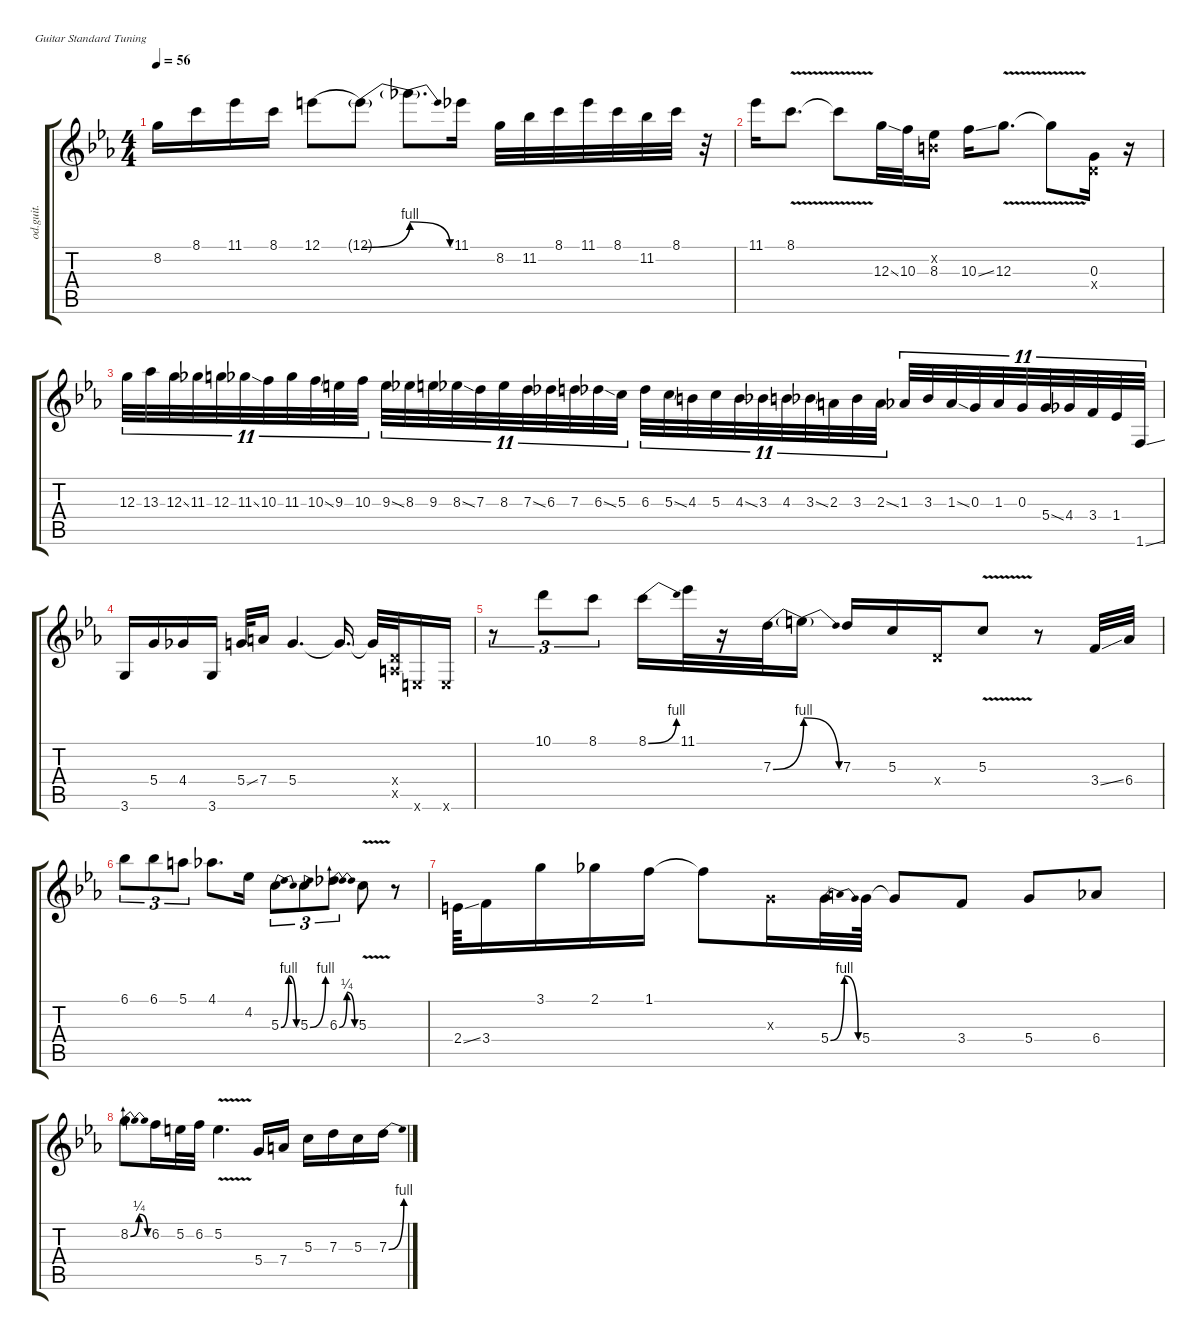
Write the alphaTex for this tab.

\defaultSystemsLayout 4
\hideDynamics
\bracketExtendMode groupsimilarinstruments
\otherSystemsTrackNameOrientation horizontal
\track ("Lead 1" "od.guit.") {defaultSystemsLayout 4 instrument overdrivenguitar}
\staff {score tabs}
\tuning (E4 B3 G3 D3 A2 E2)
\ts (4 4)
\tempo 56
\clef g2
\ks cminor
8.2{acc forcenatural}.16{dy f beam Down} 8.1{acc forcenatural}.16{beam Down} 11.1{acc b}.16{beam Down} 8.1{acc forcenatural}.16{beam Down} 12.1{be (hold 0 0 60 0) acc forcenatural}.8{beam Down} 12.1{be (bend 0 0 60 4) t acc forcenatural}.8{beam Down} 12.1{be (release 0 4 60 0) t}.8{d beam Down} 11.1{acc b}.16{beam Down} 8.2{acc forcenatural}.32{beam Down} 11.2{acc b}.32{beam Down} 8.1{acc forcenatural}.32{beam Down} 11.1{acc b}.32{beam Down} 8.1{acc forcenatural}.32{beam Down} 11.2{acc b}.32{beam Down} 8.1{acc forcenatural}.32{beam Down} r.32{beam Down} |
11.1{acc b}.16{beam Down} 8.1{v acc forcenatural}.8{d beam Down} 8.1{v t acc forcenatural}.8{beam Down} 12.3{ss acc forcenatural}.32{beam Down} 10.3{acc forcenatural}.32{beam Down} (0.2{x acc forcenatural} 8.3{acc b}).16{beam Down} 10.3{ss acc forcenatural}.16{beam Down} 12.3{v acc forcenatural}.8{d beam Down} 12.3{v t acc forcenatural}.8{beam Down} (0.3{acc forcenatural} 0.4{x acc forcenatural}).16{beam Down} r.16{beam Down} |
12.3{acc forcenatural}.32{tu (11 8) beam Down} 13.3{acc b}.32{tu (11 8) beam Down} 12.3{ss acc forcenatural}.32{tu (11 8) beam Down} 11.3{acc b}.32{tu (11 8) beam Down} 12.3{acc forcenatural}.32{tu (11 8) beam Down} 11.3{ss acc b}.32{tu (11 8) beam Down} 10.3{acc forcenatural}.32{tu (11 8) beam Down} 11.3{acc b}.32{tu (11 8) beam Down} 10.3{ss acc forcenatural}.32{tu (11 8) beam Down} 9.3{acc forcenatural}.32{tu (11 8) beam Down} 10.3{acc forcenatural}.32{tu (11 8) beam Down} 9.3{ss acc forcenatural}.32{tu (11 8) beam Down} 8.3{acc b}.32{tu (11 8) beam Down} 9.3{acc forcenatural}.32{tu (11 8) beam Down} 8.3{ss acc b}.32{tu (11 8) beam Down} 7.3{acc forcenatural}.32{tu (11 8) beam Down} 8.3{acc b}.32{tu (11 8) beam Down} 7.3{ss acc forcenatural}.32{tu (11 8) beam Down} 6.3{acc b}.32{tu (11 8) beam Down} 7.3{acc forcenatural}.32{tu (11 8) beam Down} 6.3{ss acc b}.32{tu (11 8) beam Down} 5.3{acc forcenatural}.32{tu (11 8) beam Down} 6.3{acc b}.32{tu (11 8) beam Down} 5.3{ss acc forcenatural}.32{tu (11 8) beam Down} 4.3{acc forcenatural}.32{tu (11 8) beam Down} 5.3{acc forcenatural}.32{tu (11 8) beam Down} 4.3{ss acc forcenatural}.32{tu (11 8) beam Down} 3.3{acc b}.32{tu (11 8) beam Down} 4.3{acc forcenatural}.32{tu (11 8) beam Down} 3.3{ss acc b}.32{tu (11 8) beam Down} 2.3{acc forcenatural}.32{tu (11 8) beam Down} 3.3{acc b}.32{tu (11 8) beam Down} 2.3{ss acc forcenatural}.32{tu (11 8) beam Down} 1.3{acc b}.32{tu (11 8) beam Up} 3.3{acc b}.32{tu (11 8) beam Up} 1.3{ss acc b}.32{tu (11 8) beam Up} 0.3{acc forcenatural}.32{tu (11 8) beam Up} 1.3{acc b}.32{tu (11 8) beam Up} 0.3{acc forcenatural}.32{tu (11 8) beam Up} 5.4{ss acc forcenatural}.32{tu (11 8) beam Up} 4.4{acc b}.32{tu (11 8) beam Up} 3.4{acc forcenatural}.32{tu (11 8) beam Up} 1.4{acc b}.32{tu (11 8) beam Up} 1.6{ss acc forcenatural}.32{tu (11 8) beam Up} |
3.6{acc forcenatural}.16{beam Up} 5.4{acc forcenatural}.16{beam Up} 4.4{acc b}.16{beam Up} 3.6{acc forcenatural}.16{beam Up} 5.4{ss acc forcenatural}.32{beam Up} 7.4{acc forcenatural}.16{beam Up} 5.4{acc forcenatural}.4{d beam Up} 5.4{t acc forcenatural}.16{d beam Up} 5.4{t acc forcenatural}.32{beam Up} (0.4{x acc forcenatural} 0.5{x acc forcenatural}).32{beam Up} 0.6{x acc forcenatural}.16{beam Up} 0.6{x acc forcenatural}.16{beam Up} |
r.8{tu (3 2) beam Down} 10.1{acc forcenatural}.8{tu (3 2) beam Down} 8.1{acc forcenatural}.8{tu (3 2) beam Down} 8.1{be (bend 0 0 30 4) acc forcenatural}.16{beam Down} 11.1{acc b}.32{beam Down} r.16{beam Down} 7.3{be (bend 0 0 60 4) acc forcenatural}.32{beam Down} 7.3{be (release 0 4 60 0) t}.16{beam Down} 7.3{acc forcenatural}.16{beam Up} 5.3{acc forcenatural}.16{beam Up} 0.4{x acc forcenatural}.16{beam Up} 5.3{v acc forcenatural}.8{beam Up} r.8{beam Up} 3.4{ss acc forcenatural}.32{beam Up} 6.4{acc b}.32{beam Up} |
6.1{acc b}.8{tu (3 2) beam Down} 6.1{acc b}.8{tu (3 2) beam Down} 5.1{acc forcenatural}.8{tu (3 2) beam Down} 4.1{acc b}.8{d beam Down} 4.2{acc b}.16{beam Down} 5.3{be (bendrelease 0 0 15 4 30 4 45 0) acc forcenatural}.8{tu (3 2) beam Down} 5.3{be (bend 0 0 30 4) acc forcenatural}.8{tu (3 2) beam Down} 6.3{be (bendrelease 0 0 15 1 30 1 45 0) acc b}.8{tu (3 2) beam Down} 5.3{v acc forcenatural}.8{beam Down} r.8{beam Down} |
2.4{ss acc forcenatural}.64{beam Down} 3.4{acc forcenatural}.16{beam Down} 3.1{acc forcenatural}.16{beam Down} 2.1{acc b}.16{beam Down} 1.1{acc forcenatural}.16{beam Down} 1.1{t acc forcenatural}.8{beam Down} 0.3{x acc forcenatural}.16{beam Down} 5.4{be (bendrelease 0 0 15 4 30 4 45 0) acc forcenatural}.32{beam Down} 5.4{acc forcenatural}.64{beam Down} 5.4{t acc forcenatural}.8{beam Up} 3.4{acc forcenatural}.8{beam Up} 5.4{acc forcenatural}.8{beam Up} 6.4{acc b}.8{beam Up} |
8.2{be (bendrelease 0 0 15 1 30 1 45 0) acc forcenatural}.8{beam Down} 6.2{acc forcenatural}.16{beam Down} 5.2{acc forcenatural}.32{beam Down} 6.2{acc forcenatural}.32{beam Down} 5.2{v acc forcenatural}.4{d beam Down} 5.4{acc forcenatural}.16{beam Up} 7.4{acc forcenatural}.16{beam Up} 5.3{acc forcenatural}.16{beam Down} 7.3{acc forcenatural}.16{beam Down} 5.3{acc forcenatural}.16{beam Down} 7.3{be (bend 0 0 60 4) acc forcenatural}.16{beam Down}
